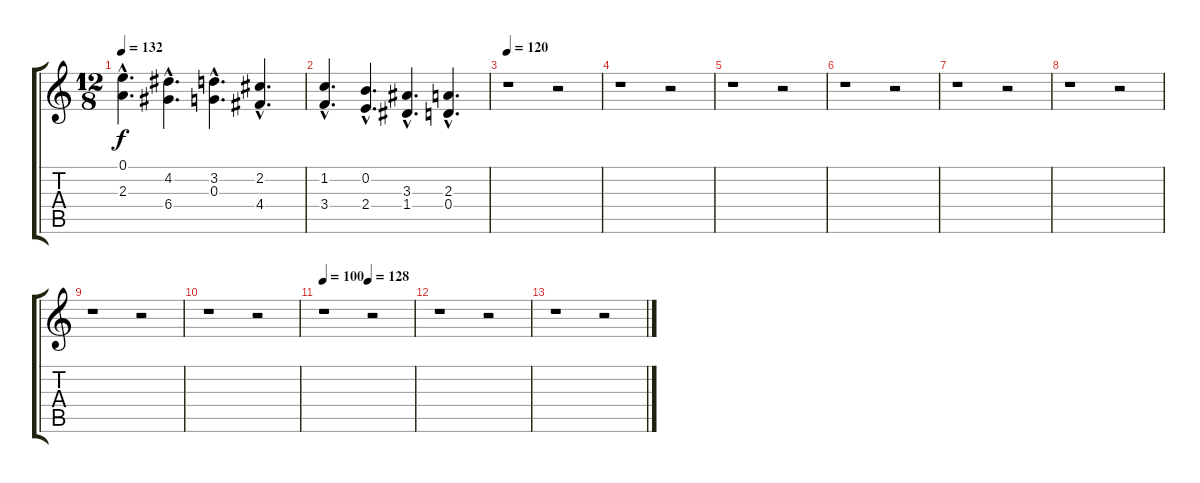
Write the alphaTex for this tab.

\track "" {instrument distortionguitar}
\staff {score tabs}
\tuning (E4 B3 G3 D3 A2 E2) {hide}
\ts (12 8)
\tempo 132
\clef g2
\ks c
(0.1{hac} 2.3{hac}).4{d dy f} (4.2{hac} 6.4{hac}).4{d} (3.2{hac} 0.3{hac}).4{d} (2.2{hac} 4.4{hac}).4{d} |
(1.2{hac} 3.4{hac}).4{d} (0.2{hac} 2.4{hac}).4{d} (3.3{hac} 1.4{hac}).4{d} (2.3{hac} 0.4{hac}).4{d} |
\tempo 120
r.1 r.2 |
r.1 r.2 |
r.1 r.2 |
r.1 r.2 |
r.1 r.2 |
r.1 r.2 |
r.1 r.2 |
r.1 r.2 |
\tempo 100
\tempo (128 0.5)
r.1 r.2 |
r.1 r.2 |
r.1 r.2
